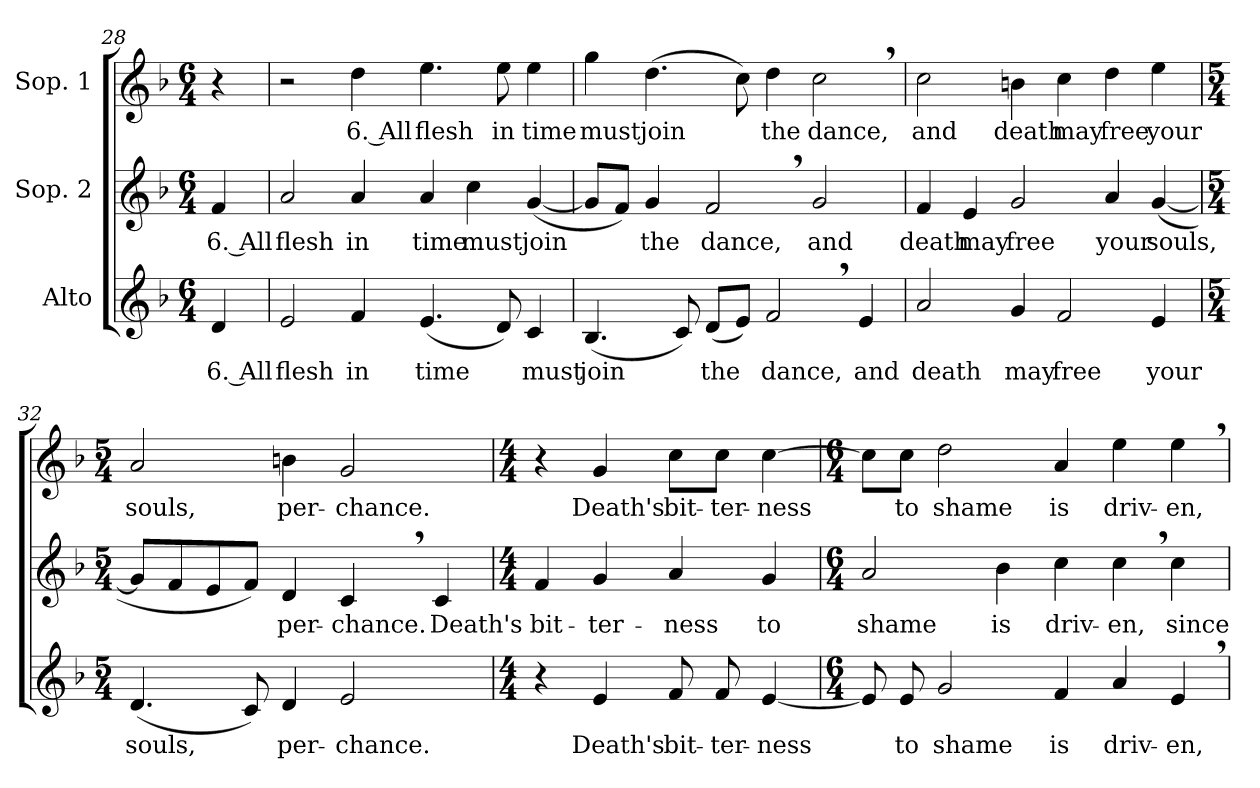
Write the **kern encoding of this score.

**kern	**text	**kern	**text	**kern	**text
*part3	*part3	*part2	*part2	*part1	*part1
*staff3	*staff3	*staff2	*staff2	*staff1	*staff1
*I"Alto	*	*I"Sop. 2	*	*I"Sop. 1	*
!!LO:PB:g=z
*clefG2	*	*clefG2	*	*clefG2	*
*k[b-]	*	*k[b-]	*	*k[b-]	*
*F:	*	*F:	*	*F:	*
*M6/4	*	*M6/4	*	*M6/4	*
=28	=28	=28	=28	=28	=28
!	!LO:LY:b	!	!	!	!
!	!	!	!LO:LY:b	!	!
4d/	6. All	4f/	6. All	4r	.
=29	=29	=29	=29	=29	=29
!	!LO:LY:b	!	!	!	!
!	!	!	!LO:LY:b	!	!
2e/	flesh	2a/	flesh	2r	.
!	!LO:LY:b	!	!	!	!
!	!	!	!LO:LY:b	!	!
!	!	!	!	!	!LO:LY:b
4f/	in	4a/	in	4dd\	6. All
!	!LO:LY:b	!	!	!	!
!	!	!	!LO:LY:b	!	!
!	!	!	!	!	!LO:LY:b
(<4.e/	time	4a/	time	4.ee\	flesh
!	!	!	!LO:LY:b	!	!
.	.	4cc\	must	.	.
!	!	!	!	!	!LO:LY:b
8d/)	.	.	.	8ee\	in
!	!LO:LY:b	!	!	!	!
!	!	!	!LO:LY:b	!	!
!	!	!	!	!	!LO:LY:b
4c/	must	(<[4g/	join	4ee\	time
=30	=30	=30	=30	=30	=30
!	!LO:LY:b	!	!	!	!
!	!	!	!	!	!LO:LY:b
(<4.B-/	join	8g/L]	.	4gg\	must
.	.	8f/J)	.	.	.
!	!	!	!LO:LY:b	!	!
!	!	!	!	!	!LO:LY:b
.	.	4g/	the	(>4.dd\	join
8c/)	.	.	.	.	.
!	!LO:LY:b	!	!	!	!
!	!	!	!LO:LY:b	!	!
(<8d/L	the	2f,>/	dance,	.	.
8e/J)	.	.	.	8cc\)	.
!	!LO:LY:b	!	!	!	!
!	!	!	!	!	!LO:LY:b
2f,>/	dance,	.	.	4dd\	the
!	!	!	!LO:LY:b	!	!
!	!	!	!	!	!LO:LY:b
.	.	2g/	and	2cc,>\	dance,
!	!LO:LY:b	!	!	!	!
4e/	and	.	.	.	.
=31	=31	=31	=31	=31	=31
!	!LO:LY:b	!	!	!	!
!	!	!	!LO:LY:b	!	!
!	!	!	!	!	!LO:LY:b
2a/	death	4f/	death	2cc\	and
!	!	!	!LO:LY:b	!	!
.	.	4e/	may	.	.
!	!LO:LY:b	!	!	!	!
!	!	!	!LO:LY:b	!	!
!	!	!	!	!	!LO:LY:b
4g/	may	2g/	free	4bn\	death
!	!LO:LY:b	!	!	!	!
!	!	!	!	!	!LO:LY:b
2f/	free	.	.	4cc\	may
!	!	!	!LO:LY:b	!	!
!	!	!	!	!	!LO:LY:b
.	.	4a/	your	4dd\	free
!	!LO:LY:b	!	!	!	!
!	!	!	!LO:LY:b	!	!
!	!	!	!	!	!LO:LY:b
4e/	your	(<[4g/	souls,	4ee\	your
!!LO:LB:g=z
=32	=32	=32	=32	=32	=32
*M5/4	*	*M5/4	*	*M5/4	*
!	!LO:LY:b	!	!	!	!
!	!	!	!	!	!LO:LY:b
(<4.d/	souls,	8g/L]	.	2a/	souls,
.	.	8f/	.	.	.
.	.	8e/	.	.	.
8c/)	.	8f/J)	.	.	.
!	!LO:LY:b	!	!	!	!
!	!	!	!LO:LY:b	!	!
!	!	!	!	!	!LO:LY:b
4d/	per-	4d/	per-	4bn\	per-
!	!LO:LY:b	!	!	!	!
!	!	!	!LO:LY:b	!	!
!	!	!	!	!	!LO:LY:b
2e/	-chance.	4c,>/	-chance.	2g/	-chance.
!	!	!	!LO:LY:b	!	!
.	.	4c/	Death's	.	.
=33	=33	=33	=33	=33	=33
*M4/4	*	*M4/4	*	*M4/4	*
!	!	!	!LO:LY:b	!	!
4r	.	4f/	bit-	4r	.
!	!LO:LY:b	!	!	!	!
!	!	!	!LO:LY:b	!	!
!	!	!	!	!	!LO:LY:b
4e/	Death's	4g/	-ter-	4g/	Death's
!	!LO:LY:b	!	!	!	!
!	!	!	!LO:LY:b	!	!
!	!	!	!	!	!LO:LY:b
8f/	bit-	4a/	-ness	8cc\L	bit-
!	!LO:LY:b	!	!	!	!
!	!	!	!	!	!LO:LY:b
8f/	-ter-	.	.	8cc\J	-ter-
!	!LO:LY:b	!	!	!	!
!	!	!	!LO:LY:b	!	!
!	!	!	!	!	!LO:LY:b
[4e/	-ness	4g/	to	[4cc\	-ness
!!LO:LB:g=z
=34	=34	=34	=34	=34	=34
*M6/4	*	*M6/4	*	*M6/4	*
!	!	!	!LO:LY:b	!	!
8e/]	.	2a/	shame	8cc\L]	.
!	!LO:LY:b	!	!	!	!
!	!	!	!	!	!LO:LY:b
8e/	to	.	.	8cc\J	to
!	!LO:LY:b	!	!	!	!
!	!	!	!	!	!LO:LY:b
2g/	shame	.	.	2dd\	shame
!	!	!	!LO:LY:b	!	!
.	.	4b-\	is	.	.
!	!LO:LY:b	!	!	!	!
!	!	!	!LO:LY:b	!	!
!	!	!	!	!	!LO:LY:b
4f/	is	4cc\	driv-	4a/	is
!	!LO:LY:b	!	!	!	!
!	!	!	!LO:LY:b	!	!
!	!	!	!	!	!LO:LY:b
4a/	driv-	4cc,>\	-en,	4ee\	driv-
!	!LO:LY:b	!	!	!	!
!	!	!	!LO:LY:b	!	!
!	!	!	!	!	!LO:LY:b
4e,>/	-en,	4cc\	since	4ee,>\	-en,
=	=	=	=	=	=
*-	*-	*-	*-	*-	*-
